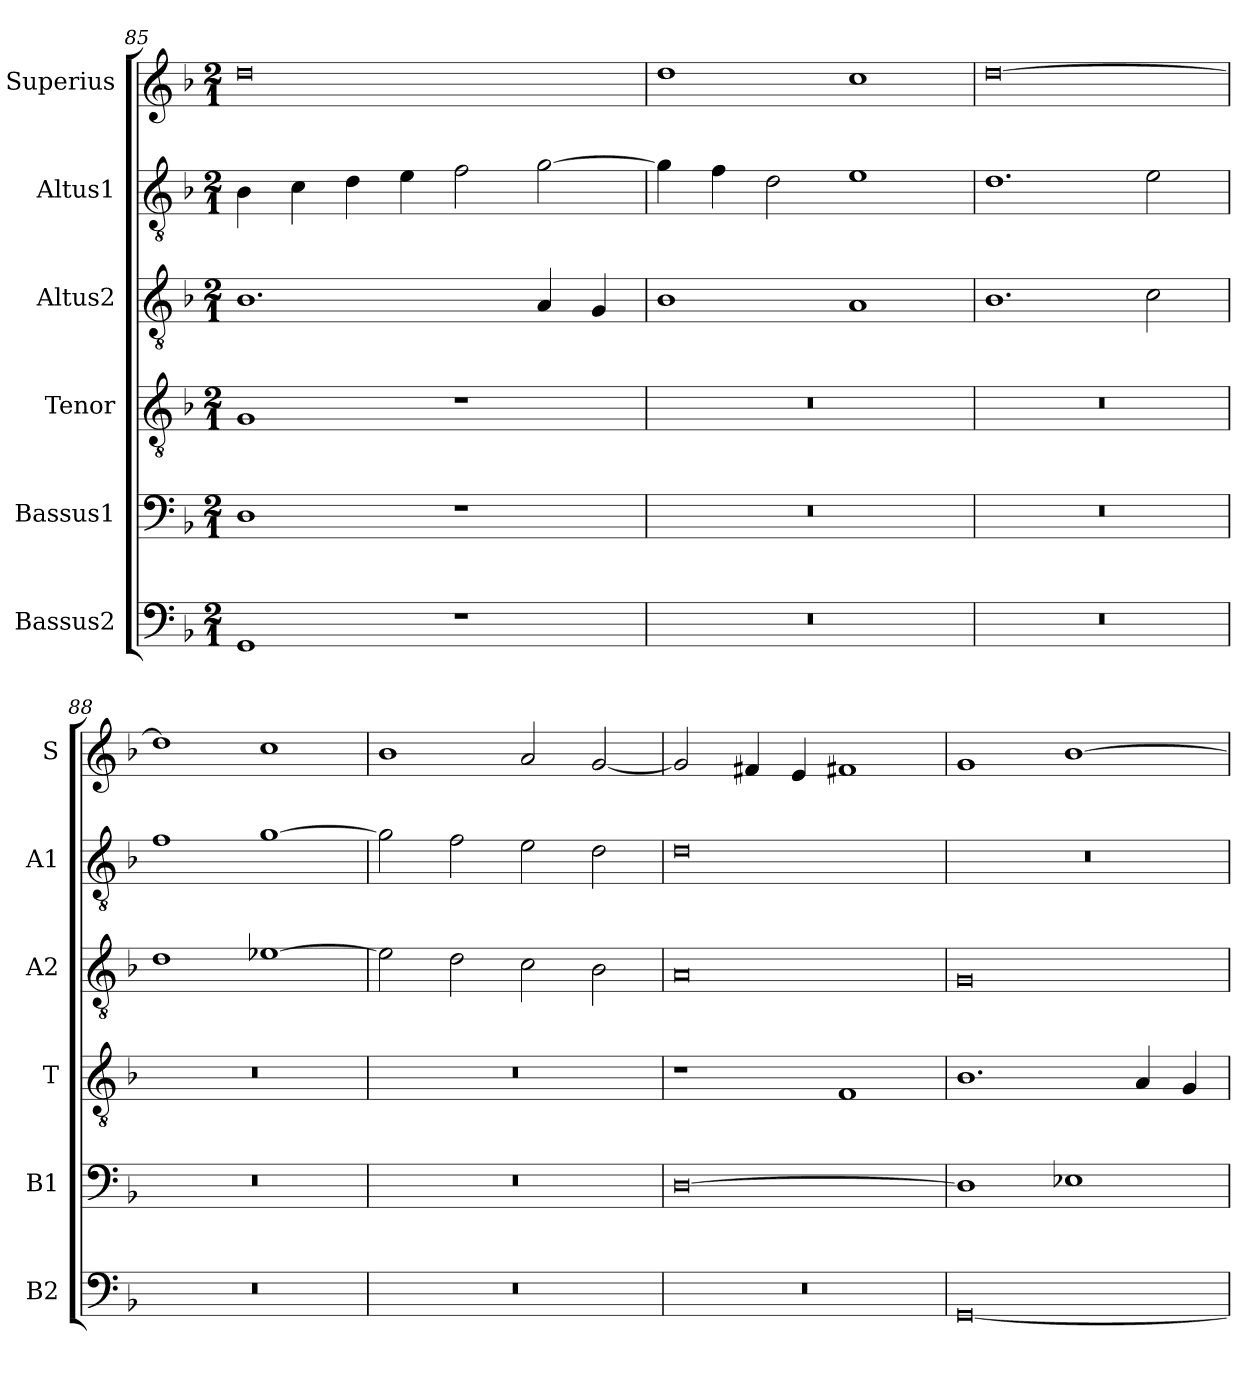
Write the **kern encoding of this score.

**kern	**kern	**kern	**kern	**kern	**kern
*part6	*part5	*part4	*part3	*part2	*part1
*staff6	*staff5	*staff4	*staff3	*staff2	*staff1
*I"Bassus2	*I"Bassus1	*I"Tenor	*I"Altus2	*I"Altus1	*I"Superius
*I'B2	*I'B1	*I'T	*I'A2	*I'A1	*I'S
*clefF4	*clefF4	*clefGv2	*clefGv2	*clefGv2	*clefG2
*k[b-]	*k[b-]	*k[b-]	*k[b-]	*k[b-]	*k[b-]
*M2/1	*M2/1	*M2/1	*M2/1	*M2/1	*M2/1
=85	=85	=85	=85	=85	=85
1GG	1D	1G	1.B-	4B-\	0dd
.	.	.	.	4c\	.
.	.	.	.	4d\	.
.	.	.	.	4e\	.
1r	1r	1r	.	2f\	.
.	.	.	4A/	[2g\	.
.	.	.	4G/	.	.
=86	=86	=86	=86	=86	=86
0r	0r	0r	1B-	4g\]	1dd
.	.	.	.	4f\	.
.	.	.	.	2d\	.
.	.	.	1A	1e	1cc
=87	=87	=87	=87	=87	=87
0r	0r	0r	1.B-	1.d	[0dd
.	.	.	2c\	2e\	.
=88	=88	=88	=88	=88	=88
0r	0r	0r	1d	1f	1dd]
.	.	.	[1e-X	[1g	1cc
=89	=89	=89	=89	=89	=89
0r	0r	0r	2e-\]	2g\]	1b-
.	.	.	2d\	2f\	.
.	.	.	2c\	2e\	2a/
.	.	.	2B-\	2d\	[2g/
=90	=90	=90	=90	=90	=90
0r	[0D	1r	0A	0d	2g/]
.	.	.	.	.	4f#X/
.	.	.	.	.	4e/
.	.	1F	.	.	1f#X
=91	=91	=91	=91	=91	=91
[0GG	1D]	1.B-	0G	0r	1g
.	1E-X	.	.	.	[1b-
.	.	4A/	.	.	.
.	.	4G/	.	.	.
=	=	=	=	=	=
*-	*-	*-	*-	*-	*-
